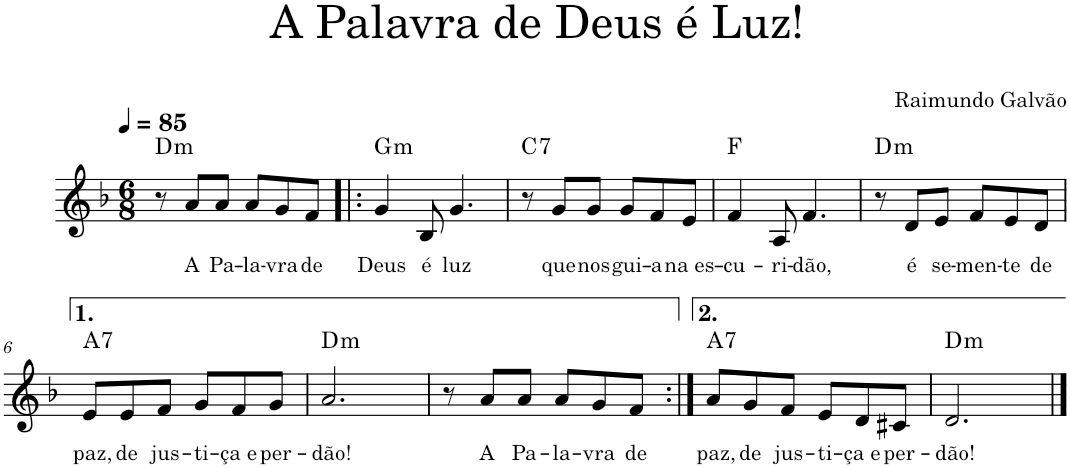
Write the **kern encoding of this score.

**kern	**text	**harte
*part1	*part1	*part1
*staff1	*staff1	*
*I"Voz	*	*
*I'Vo.	*	*
*clefG2	*	*
*k[b-]	*	*
*M6/8	*	*
*MM85	*	*
=1	=1	=1
!	!	!LO:H:kt=m
8r	.	D:min
!	!LO:LY:b	!
8a/L	A	.
!	!LO:LY:b	!
8a/J	Pa-	.
!	!LO:LY:b	!
8a/L	-la-	.
!	!LO:LY:b	!
8g/	-vra	.
!	!LO:LY:b	!
8f/J	de	.
=2!|:	=2!|:	=2!|:
!	!LO:LY:b	!LO:H:kt=m
4g/	Deus	G:min
!	!LO:LY:b	!
8B-/	é	.
!	!LO:LY:b	!
4.g/	luz	.
=3	=3	=3
!	!	!LO:H:kt=7
8r	.	C:7
!	!LO:LY:b	!
8g/L	que	.
!	!LO:LY:b	!
8g/J	nos	.
!	!LO:LY:b	!
8g/L	gui-	.
!	!LO:LY:b	!
8f/	-a	.
!	!LO:LY:b	!
8e/J	na es-	.
=4	=4	=4
!	!LO:LY:b	!
4f/	-cu-	F:maj
!	!LO:LY:b	!
8A/	-ri-	.
!	!LO:LY:b	!
4.f/	-dão,	.
=5	=5	=5
!	!	!LO:H:kt=m
8r	.	D:min
!	!LO:LY:b	!
8d/L	é	.
!	!LO:LY:b	!
8e/J	se-	.
!	!LO:LY:b	!
8f/L	-men-	.
!	!LO:LY:b	!
8e/	-te	.
!	!LO:LY:b	!
8d/J	de	.
!!LO:LB:g=z
=6	=6	=6
!	!LO:LY:b	!LO:H:kt=7
8e/L	paz,	A:7
!	!LO:LY:b	!
8e/	de	.
!	!LO:LY:b	!
8f/J	jus-	.
!	!LO:LY:b	!
8g/L	-ti-	.
!	!LO:LY:b	!
8f/	-ça e	.
!	!LO:LY:b	!
8g/J	per-	.
=7	=7	=7
!	!LO:LY:b	!LO:H:kt=m
2.a/	-dão!	D:min
=8	=8	=8
8r	.	.
!	!LO:LY:b	!
8a/L	A	.
!	!LO:LY:b	!
8a/J	Pa-	.
!	!LO:LY:b	!
8a/L	-la-	.
!	!LO:LY:b	!
8g/	-vra	.
!	!LO:LY:b	!
8f/J	de	.
=9:|!	=9:|!	=9:|!
!	!LO:LY:b	!LO:H:kt=7
8a/L	paz,	A:7
!	!LO:LY:b	!
8g/	de	.
!	!LO:LY:b	!
8f/J	jus-	.
!	!LO:LY:b	!
8e/L	-ti-	.
!	!LO:LY:b	!
8d/	-ça e	.
!	!LO:LY:b	!
8c#X/J	per-	.
=10	=10	=10
!	!LO:LY:b	!LO:H:kt=m
2.d/	-dão!	D:min
==	==	==
*-	*-	*-
